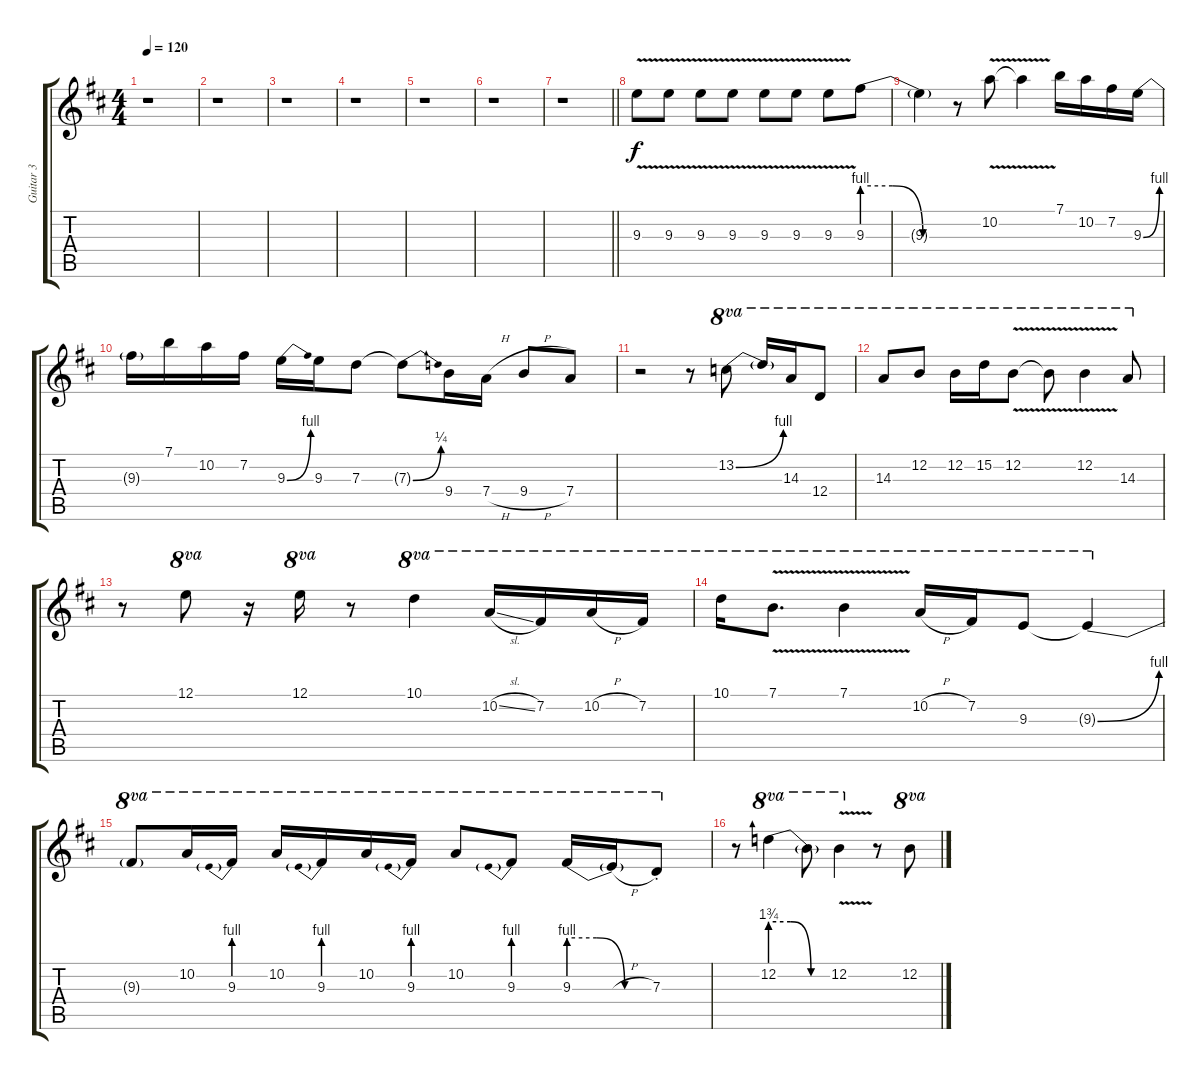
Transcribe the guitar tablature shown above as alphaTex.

\track ("Guitar 3" "Guitar 3") {instrument overdrivenguitar}
\staff {score tabs}
\tuning (E4 B3 G3 D3 A2 E2) {hide}
\ts (4 4)
\tempo 120
\clef g2
\ks d
r.1{dy f} |
r.1 |
r.1 |
r.1 |
r.1 |
r.1 |
\barLineRight lightlight
r.1 |
9.3{v}.8 9.3{v}.8 9.3{v}.8 9.3{v}.8 9.3{v}.8 9.3{v}.8 9.3{v}.8 9.3{be (custom 0 4 20 4 40 0 60 0)}.8 |
9.3{t}.4 r.8 10.2{v}.8 10.2{v t}.4 7.1.16 10.2.16 7.2.16 9.3{be (bend 0 0 60 4)}.16 |
9.3{t}.16 7.1.16 10.2.16 7.2.16 9.3{be (bend 0 0 60 4)}.16 9.3.16 7.3.8 7.3{be (bend 0 0 60 1) t}.8 9.4.16 7.4{h}.16 9.4{h}.8 7.4.8 |
r.2 r.8 13.2{be (bend 0 0 60 4)}.8{ot 8va} 13.2{t}.16{ot 8va} 14.3.16{ot 8va} 12.4.8{ot 8va} |
14.3.8{ot 8va} 12.2.8{ot 8va} 12.2.16{ot 8va} 15.2.16{ot 8va} 12.2{v}.8{ot 8va} 12.2{v t}.8{ot 8va} 12.2{v}.4{ot 8va} 14.3.8{ot 8va} |
r.8 12.1.8{ot 8va} r.16 12.1.16{ot 8va} r.8 10.1.4{ot 8va} 10.2{sl}.16{ot 8va} 7.2.16{ot 8va} 10.2{h}.16{ot 8va} 7.2.16{ot 8va} |
10.1.16{ot 8va} 7.1{v}.8{d ot 8va} 7.1{v}.4{ot 8va} 10.2{h}.16{ot 8va} 7.2.16{ot 8va} 9.3.8{ot 8va} 9.3{be (bend 0 0 60 4) t}.4{ot 8va} |
9.3{t}.8{ot 8va} 10.2.16{ot 8va} 9.3{be (prebend 0 4 60 4)}.16{ot 8va} 10.2.16{ot 8va} 9.3{be (prebend 0 4 60 4)}.16{ot 8va} 10.2.16{ot 8va} 9.3{be (prebend 0 4 60 4)}.16{ot 8va} 10.2.8{ot 8va} 9.3{be (prebend 0 4 60 4)}.8{ot 8va} 9.3{be (custom 0 4 20 4 40 0 60 0)}.16{ot 8va} 9.3{h t}.16{ot 8va} 7.3{st}.8{ot 8va} |
r.8 12.2{be (custom 0 7 20 7 40 0 60 0)}.4{ot 8va} 12.2{t}.8{ot 8va} 12.2{v}.4{ot 8va} r.8 12.2.8{ot 8va}
